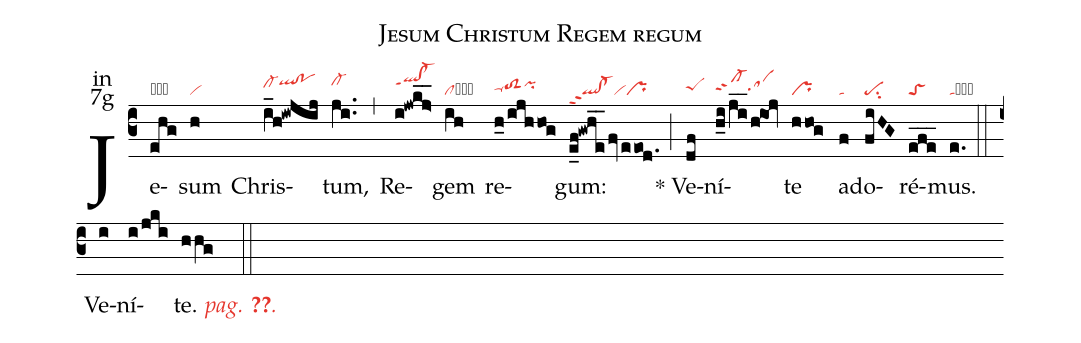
name:Jesum Christum Regem regum;
office-part:in;
mode:7g;
nabc-lines:1;
%%
(c3) Je(ehg|obto)sum(h|vi) Chris(i_h!iwjij|cl-hiqlhj!pohj)tum,(ji..|cl-hj) (,) Re(i!jwkj>__|qlhj!cl-hjppt1)gem(ih|clh) re(h_0/ijhhog|toS2hhppu1pihi)gum:(e_f!gwhe__/fv/eeod.|ql!cl-ppt2vipr) (;)

<sp>*</sp> Ve(df|peShh)ní(h_i/ji__/h!ioj|cl-hhppt2sahh)te(hhog|pr) a(f|ta)do(fiHG|pesu2)ré(efe___|toS)mus.(e.|tacb) (::)

<nlba>Ve(i)ní(i/jki)t{e}. <c><i>pag. <v>\pageref{M-ORIP7g}</v>.</i></c></nlba>(hhg ::)
